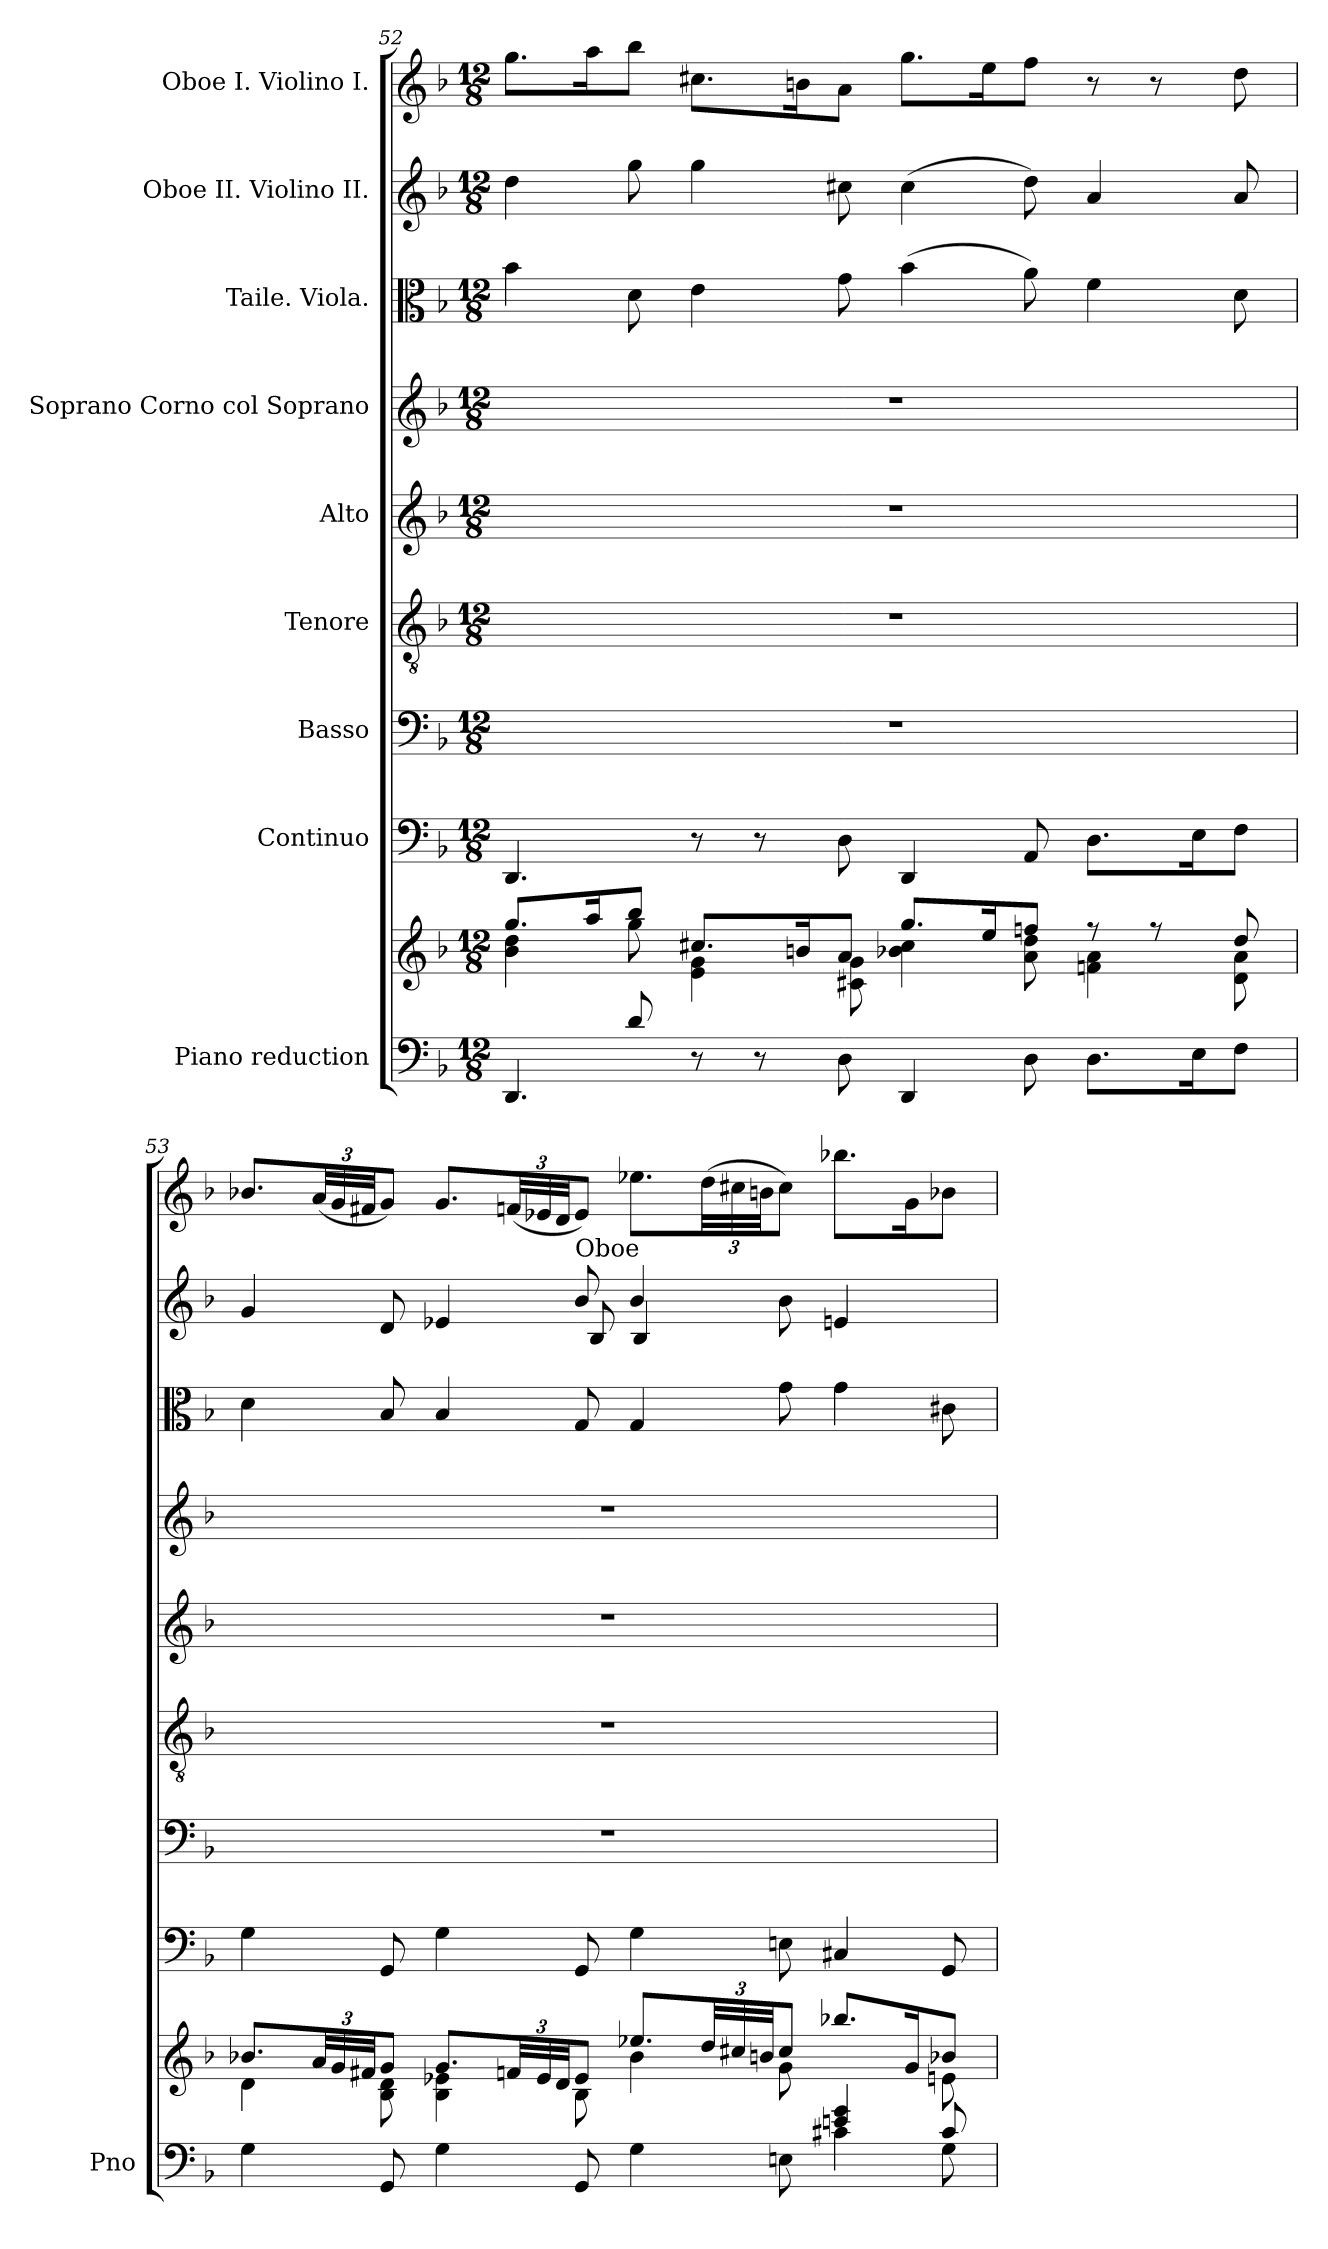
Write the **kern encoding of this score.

**kern	**kern	**kern	**kern	**kern	**kern	**kern	**kern	**kern	**kern
*part9	*part9	*part8	*part7	*part6	*part5	*part4	*part3	*part2	*part1
*staff10	*staff9	*staff8	*staff7	*staff6	*staff5	*staff4	*staff3	*staff2	*staff1
*I"Piano reduction	*	*I"Continuo	*I"Basso	*I"Tenore	*I"Alto	*I"Soprano Corno col Soprano	*I"Taile. Viola.	*I"Oboe II. Violino II.	*I"Oboe I. Violino I.
*I'Pno	*	*	*	*	*	*	*	*	*
!!LO:PB:g=z
*clefF4	*clefG2	*clefF4	*clefF4	*clefGv2	*clefG2	*clefG2	*clefC3	*clefG2	*clefG2
*k[b-]	*k[b-]	*k[b-]	*k[b-]	*k[b-]	*k[b-]	*k[b-]	*k[b-]	*k[b-]	*k[b-]
*M12/8	*M12/8	*M12/8	*M12/8	*M12/8	*M12/8	*M12/8	*M12/8	*M12/8	*M12/8
=52	=52	=52	=52	=52	=52	=52	=52	=52	=52
*^	*^	*	*	*	*	*	*	*	*
4ryy	4.DD/	8.gg/L	4b-\ 4dd\	4.DD/	1.r	1.r	1.r	1.r	4b-\	4dd\	8.gg\L
.	.	16aa/K	.	.	.	.	.	.	.	.	16aa\K
8d/	.	8bb-/J	8gg\	.	.	.	.	.	8d\	8gg\	8bb-\J
8r	8ryy	8.cc#X/L	4e\ 4g\	8r	.	.	.	.	4e\	4gg\	8.cc#X\L
8r	8ryy	.	.	8r	.	.	.	.	.	.	.
.	.	16bn/K	.	.	.	.	.	.	.	.	16bn\K
8D\	8ryy	8a/J	8c#X\ 8g\	8D\	.	.	.	.	8g\	8cc#X\	8a\J
4DD/	2.ryy	8.gg/L	4b-X\ 4cc#\	4DD/	.	.	.	.	(>4b-\	(>4cc#\	8.gg\L
.	.	16ee/K	.	.	.	.	.	.	.	.	16ee\K
8D\	.	8ffn/J	8a\ 8dd\	8AA/	.	.	.	.	8a\)	8dd\)	8ff\J
8.D\L	.	8r	4fn\ 4a\	8.D\L	.	.	.	.	4f\	4a/	8r
.	.	8r	.	.	.	.	.	.	.	.	8r
16E\K	.	.	.	16E\K	.	.	.	.	.	.	.
8F\J	.	8dd/	8d\ 8a\	8F\J	.	.	.	.	8d\	8a/	8dd\
=53	=53	=53	=53	=53	=53	=53	=53	=53	=53	=53	=53
*	*	*	*	*	*	*	*	*	*	*^	*
4G\	2.ryy	8.b-X/L	4d\	4G\	1.r	1.r	1.r	1.r	4d\	4g/	4.ryy	8.b-X/L
*	*	*Xbrackettup	*	*	*	*	*	*	*	*	*	*Xbrackettup
.	.	48a/LL	.	.	.	.	.	.	.	.	.	(<48a/LL
.	.	48g/	.	.	.	.	.	.	.	.	.	48g/
.	.	48f#X/JJ	.	.	.	.	.	.	.	.	.	48f#X/JJ
8GG/	.	8g/J	8B-\ 8d\	8GG/	.	.	.	.	8B-/	8d/	.	8g/J)
4G\	.	8.g/L	4B-\ 4e-X\	4G\	.	.	.	.	4B-/	4e-X/	4ryy	8.g/L
.	.	48fn/LL	.	.	.	.	.	.	.	.	.	(<48fn/LL
.	.	48e-/	.	.	.	.	.	.	.	.	.	48e-X/
.	.	48d/JJ	.	.	.	.	.	.	.	.	.	48d/JJ
!	!	!	!	!	!	!	!	!	!	!LO:TX:a:t=Oboe	!	!
8GG/	.	8e-/J	8B-\	8GG/	.	.	.	.	8G/	8b-!/	8B-/	8e-/J)
4G\	4.ryy	8.ee-X/L	4b-\	4G\	.	.	.	.	4G/	4b-!/	4B-/	8.ee-X\L
.	.	48dd/LL	.	.	.	.	.	.	.	.	.	(>48dd\LL
.	.	48cc#X/	.	.	.	.	.	.	.	.	.	48cc#X\
.	.	48bn/JJ	.	.	.	.	.	.	.	.	.	48bn\JJ
8En\	.	8cc#/J	8g\	8En\	.	.	.	.	8g\	8b-\	8ryy	8cc#\J)
4en/ 4g/	4c#X\	8.bb-X/L	4ryy	4C#X/	.	.	.	.	4g\	4en/	4.ryy	8.bb-X\L
.	.	16g/K	.	.	.	.	.	.	.	.	.	16g\K
8c#/	8G\	8b-X/J	8en\	8GG/	.	.	.	.	8c#X\	8e/yy	.	8b-X\J
*v	*v	*	*	*	*	*	*	*	*	*v	*v	*
*	*v	*v	*	*	*	*	*	*	*	*
=	=	=	=	=	=	=	=	=	=
*-	*-	*-	*-	*-	*-	*-	*-	*-	*-
